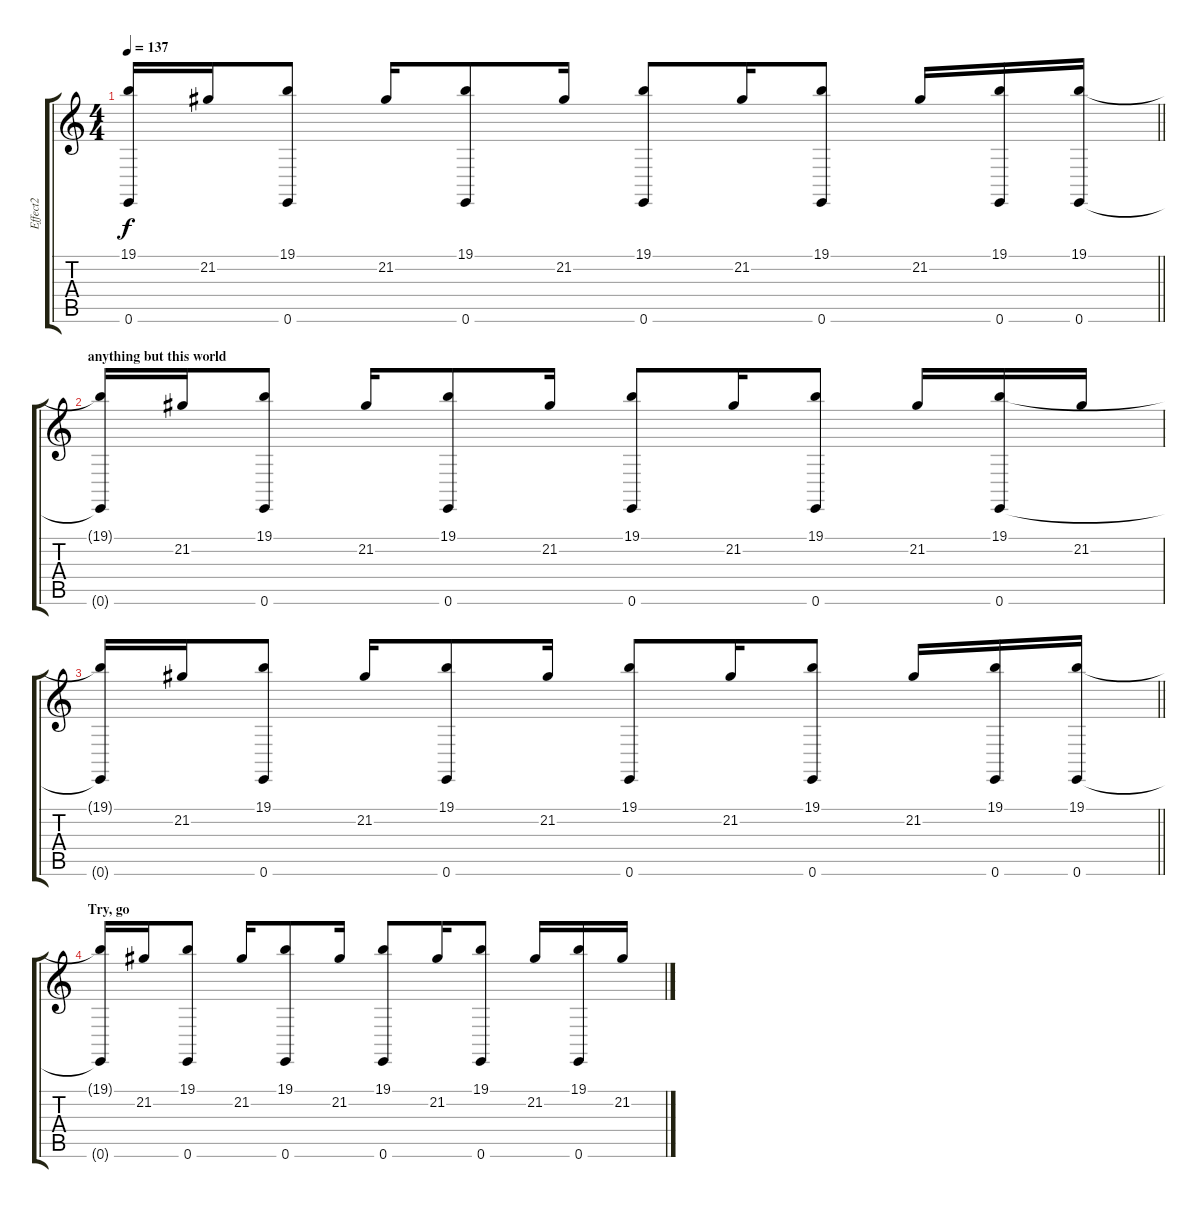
\track ("Effect2" "Effect2") {instrument fx5brightness}
\staff {score tabs}
\tuning (E4 B3 G3 D3 A2 E2) {hide}
\ts (4 4)
\tempo 137
\clef g2
\barLineRight lightlight
\ks c
(19.1{t} 0.6{t}).16{dy f volume 5} 21.2.16{volume 3} (19.1 0.6).8 21.2.16 (19.1 0.6).8 21.2.16 (19.1 0.6).8 21.2.16 (19.1 0.6).8 21.2.16 (19.1 0.6).16{volume 5} (19.1 0.6).16 |
\section ("" "anything but this world")
(19.1{t} 0.6{t}).16{volume 5} 21.2.16 (19.1 0.6).8 21.2.16 (19.1 0.6).8 21.2.16 (19.1 0.6).8 21.2.16 (19.1 0.6).8 21.2.16 (19.1 0.6).16 21.2.16 |
\barLineRight lightlight
(19.1{t} 0.6{t}).16{volume 5} 21.2.16{volume 3} (19.1 0.6).8 21.2.16 (19.1 0.6).8 21.2.16 (19.1 0.6).8 21.2.16 (19.1 0.6).8 21.2.16 (19.1 0.6).16{volume 5} (19.1 0.6).16 |
\section ("" "Try, go ")
(19.1{t} 0.6{t}).16{volume 5} 21.2.16 (19.1 0.6).8 21.2.16 (19.1 0.6).8 21.2.16 (19.1 0.6).8 21.2.16 (19.1 0.6).8 21.2.16 (19.1 0.6).16 21.2.16
